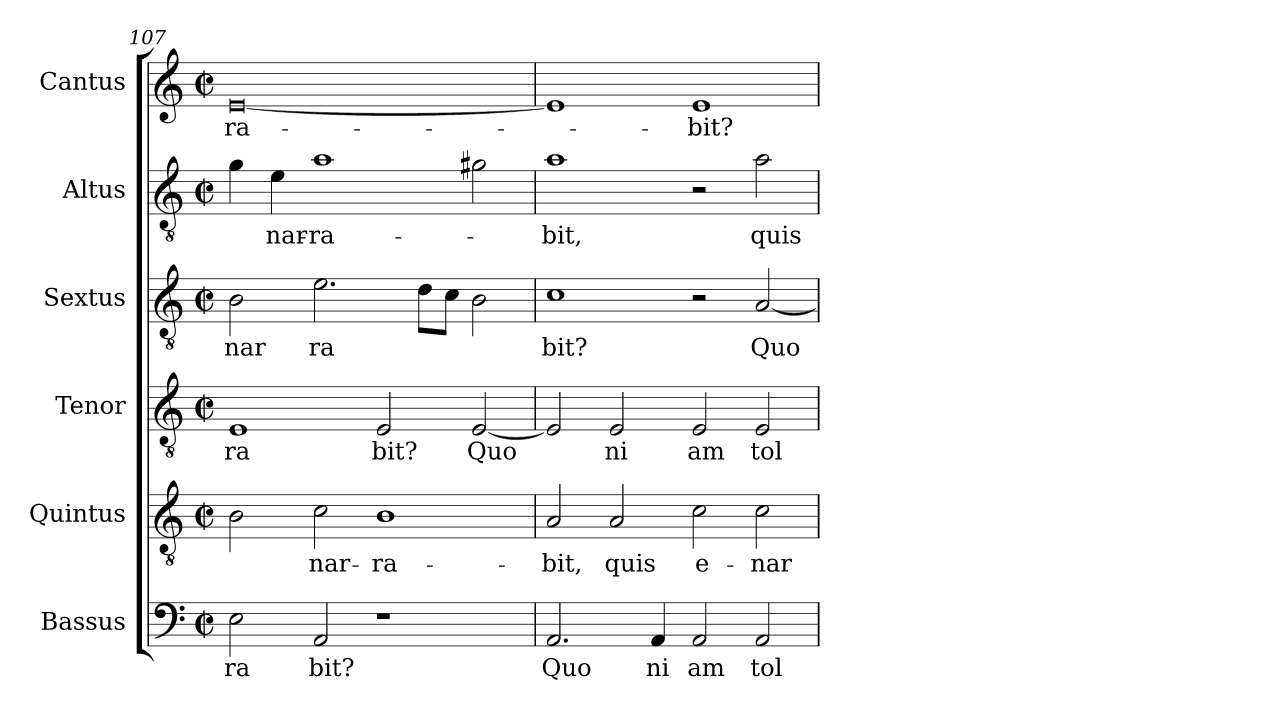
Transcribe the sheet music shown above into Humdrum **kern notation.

**kern	**text	**kern	**text	**kern	**text	**kern	**text	**kern	**text	**kern	**text
*part6	*part6	*part5	*part5	*part4	*part4	*part3	*part3	*part2	*part2	*part1	*part1
*staff6	*staff6	*staff5	*staff5	*staff4	*staff4	*staff3	*staff3	*staff2	*staff2	*staff1	*staff1
*I"Bassus	*	*I"Quintus	*	*I"Tenor	*	*I"Sextus	*	*I"Altus	*	*I"Cantus	*
*clefF4	*	*clefGv2	*	*clefGv2	*	*clefGv2	*	*clefGv2	*	*clefG2	*
*M2/2	*	*M2/2	*	*M2/2	*	*M2/2	*	*M2/2	*	*M2/2	*
*met(c|)	*	*met(c|)	*	*met(c|)	*	*met(c|)	*	*met(c|)	*	*met(c|)	*
=107	=107	=107	=107	=107	=107	=107	=107	=107	=107	=107	=107
!	!LO:LY:b:cj	!	!	!	!LO:LY:b:cj	!	!LO:LY:b:cj	!	!	!	!LO:LY:b:cj
2E\	ra	2B\	.	1E	ra	2B\	nar	4g\	.	[<0e	-ra-
!	!	!	!	!	!	!	!	!	!LO:LY:b:cj	!	!
.	.	.	.	.	.	.	.	4e\	-nar-	.	.
!	!LO:LY:b:cj	!	!LO:LY:b:cj	!	!	!	!LO:LY:b:cj	!	!LO:LY:b:cj	!	!
2AA/	bit?	2c\	-nar-	.	.	2.e\	ra	1a	-ra-	.	.
!	!	!	!LO:LY:b:cj	!	!LO:LY:b:cj	!	!	!	!	!	!
1r	.	1B	-ra-	2E/	bit?	.	.	.	.	.	.
.	.	.	.	.	.	8d\L	.	.	.	.	.
.	.	.	.	.	.	8c\J	.	.	.	.	.
!	!	!	!	!	!LO:LY:b	!	!	!	!	!	!
.	.	.	.	[<2E/	Quo	2B\	.	2g#\	.	.	.
=108	=108	=108	=108	=108	=108	=108	=108	=108	=108	=108	=108
!	!LO:LY:b:cj	!	!LO:LY:b:cj	!	!	!	!LO:LY:b:cj	!	!LO:LY:b:cj	!	!
2.AA/	Quo	2A/	-bit,	2E/]	.	1c	bit?	1a	-bit,	1e]	.
!	!	!	!LO:LY:b:cj	!	!LO:LY:b:cj	!	!	!	!	!	!
.	.	2A/	quis	2E/	ni	.	.	.	.	.	.
!	!LO:LY:b:cj	!	!	!	!	!	!	!	!	!	!
4AA/	ni	.	.	.	.	.	.	.	.	.	.
!	!LO:LY:b:cj	!	!LO:LY:b:cj	!	!LO:LY:b:cj	!	!	!	!	!	!LO:LY:b:cj
2AA/	am	2c\	e-	2E/	am	2r	.	2r	.	1e	-bit?
!	!LO:LY:b:cj	!	!LO:LY:b:cj	!	!LO:LY:b:cj	!	!LO:LY:b	!	!LO:LY:b:cj	!	!
2AA/	tol	2c\	-nar-	2E/	tol	[<2A/	Quo	2a\	quis	.	.
=	=	=	=	=	=	=	=	=	=	=	=
*-	*-	*-	*-	*-	*-	*-	*-	*-	*-	*-	*-
